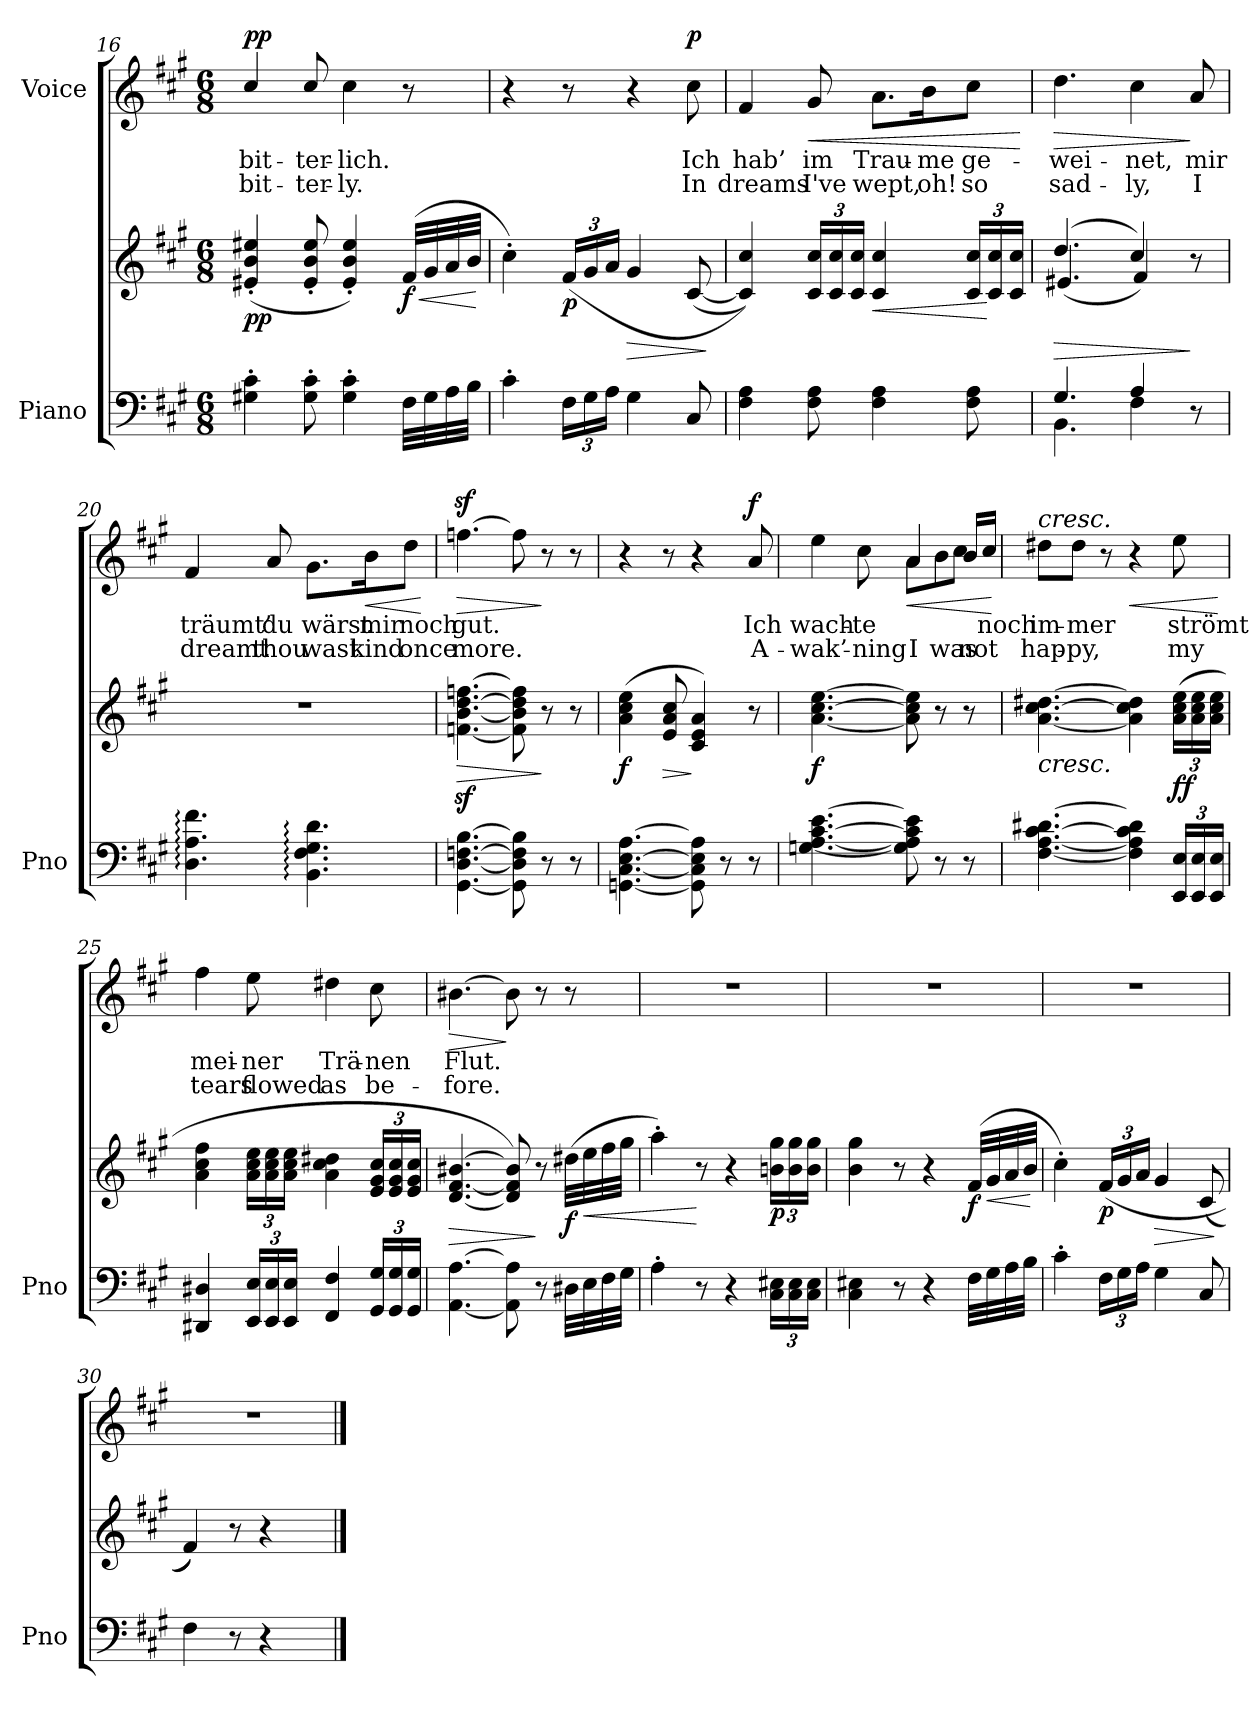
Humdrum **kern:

**kern	**kern	**dynam	**kern	**text	**text	**dynam
*part2	*part2	*part2	*part1	*part1	*part1	*part1
*staff3	*staff2	*staff2/3	*staff1	*staff1	*staff1	*staff1
*I"Piano	*	*	*I"Voice	*	*	*
*I'Pno	*	*	*	*	*	*
!!LO:LB:g=z
*clefF4	*clefG2	*	*clefG2	*	*	*
*k[f#c#g#]	*k[f#c#g#]	*	*k[f#c#g#]	*	*	*
*M6/8	*M6/8	*	*M6/8	*	*	*
=16	=16	=16	=16	=16	=16	=16
!	!	!LO:DY:b	!	!LO:LY:b	!LO:LY:b	!LO:DY:a
4G#X\' 4c#\'	(>4e#X/' 4b/' 4ee#X/'	pp	4cc#/	bit-	bit-	pp
!	!	!	!	!LO:LY:b	!LO:LY:b	!
8G#\' 8c#\'	8e#/' 8b/' 8ee#/'	.	8cc#/	-ter-	-ter-	.
!	!	!	!	!LO:LY:b	!LO:LY:b	!
4G#\' 4c#\'	4e#/' 4b/' 4ee#/')	.	4cc#\	-lich.	-ly.	.
!	!	!LO:HP:b	!	!	!	!
!	!	!LO:DY:n=1:b	!	!	!	!
32F#\LLL	(>32f#/LLL	< f	8r	.	.	.
32G#\	32g#/	.	.	.	.	.
32A\	32a/	.	.	.	.	.
32B\JJJ	32b/JJJ	.	.	.	.	.
.	.	[	.	.	.	.
=17	=17	=17	=17	=17	=17	=17
4c#'\	4cc#'\)	.	4r	.	.	.
!	!	!LO:DY:b	!	!	!	!
24F#\LL	(>24f#/LL	p	8r	.	.	.
24G#\	24g#/	.	.	.	.	.
24A\JJ	24a/JJ	.	.	.	.	.
!	!	!LO:HP:b	!	!	!	!
4G#\	4g#/	>	4r	.	.	.
!	!	!	!	!LO:LY:b	!LO:LY:b	!LO:DY:a
8C#/	(>[8c#/	.	8cc#\	Ich	In	p
.	.	]	.	.	.	.
=18	=18	=18	=18	=18	=18	=18
!	!	!	!	!LO:LY:b	!LO:LY:b	!
4F#\ 4A\	4c#/] 4cc#/))	.	4f#/	hab’	dreams	.
!	!	!	!	!LO:LY:b	!LO:LY:b	!LO:HP:b
8F#\ 8A\	24c#/ 24cc#/LL	.	8g#/	im	I've	<
.	24c#/ 24cc#/	.	.	.	.	.
.	24c#/ 24cc#/JJ	.	.	.	.	.
!	!	!LO:HP:b	!	!LO:LY:b	!LO:LY:b	!
4F#\ 4A\	4c#/ 4cc#/	<	8.a\L	Trau-	wept,	.
!	!	!	!	!LO:LY:b	!LO:LY:b	!
.	.	.	16b\K	-me	oh!	.
!	!	!	!	!LO:LY:b	!LO:LY:b	!
8F#\ 8A\	24c#/ 24cc#/LL	.	8cc#\J	ge-	so	.
.	24c#/ 24cc#/	[	.	.	.	.
.	24c#/ 24cc#/JJ	.	.	.	.	.
.	.	.	.	.	.	[
=19	=19	=19	=19	=19	=19	=19
*^	*	*	*	*	*	*
!	!	!	!LO:HP:b	!	!LO:LY:b	!LO:LY:b	!LO:HP:b
*	*	*^	*	*	*	*	*
4.G#/	4.BB\	(>4.dd/	(<4.e#X/	>	4.dd\	-wei-	sad-	>
!	!	!	!	!	!	!LO:LY:b	!LO:LY:b	!
4A/	4F#\	4cc#/)	4f#/)	.	4cc#\	-net,	-ly,	.
!	!	!	!	!	!	!LO:LY:b	!LO:LY:b	!
8r	8ryy	8r	8ryy	]	8a/	mir	I	]
!!LO:LB:g=z
=20	=20	=20	=20	=20	=20	=20	=20	=20
!	!	!	!	!	!	!LO:LY:b	!LO:LY:b	!
*v	*v	*	*	*	*	*	*	*
*	*v	*v	*	*	*	*	*
4.D\: 4.A\: 4.f#\:	2.r	.	4f#/	träumt’	dreamt	.
!	!	!	!	!LO:LY:b	!LO:LY:b	!
.	.	.	8a/	du	thou	.
!	!	!	!	!LO:LY:b	!LO:LY:b	!
4.BB\: 4.F#\: 4.G#\: 4.d\:	.	.	8.g#\L	wärst	wast	.
!	!	!	!	!LO:LY:b	!LO:LY:b	!LO:HP:b
.	.	.	16b\K	mir	kind	<
!	!	!	!	!LO:LY:b	!LO:LY:b	!
.	.	.	8dd\J	noch	once	.
.	.	.	.	.	.	[
=21	=21	=21	=21	=21	=21	=21
!	!	!LO:HP:b	!	!LO:LY:b	!LO:LY:b	!LO:HP:b
[4.GG#\ [4.D\ [4.Fn\ [4.B\	[4.fn\z< [4.b\z< [4.dd\z< [4.ffn\z<	>	[4.ffnz>\	gut.	more.	>
8GG#\] 8D\] 8F\] 8B\]	8f\] 8b\] 8dd\] 8ff\]	.	8ff\]	.	.	.
8r	8r	]	8r	.	.	]
8r	8r	.	8r	.	.	.
=22	=22	=22	=22	=22	=22	=22
!	!	!LO:DY:b	!	!	!	!
[4.GGn\ [4.C#\ [4.E\ [4.A\	(>4a\ 4cc#\ 4ee\	f	4r	.	.	.
!	!	!LO:HP:b	!	!	!	!
.	8e/ 8a/ 8cc#/	>	8r	.	.	.
8GG\] 8C#\] 8E\] 8A\]	4c#/ 4e/ 4a/)	]	4r	.	.	.
8r	.	.	.	.	.	.
!	!	!	!	!LO:LY:b	!LO:LY:b	!LO:DY:a
8r	8r	.	8a/	Ich	A-	f
=23	=23	=23	=23	=23	=23	=23
!	!	!LO:DY:b	!	!LO:LY:b	!LO:LY:b	!
*	*	*	*^	*	*	*
[4.Gn\ [4.A\ [4.c#\ [4.e\	[4.a\ [4.cc#\ [4.ee\	f	4ee\	4reyy	wach-	-wak’-	.
!	!	!	!	!	!LO:LY:b	!LO:LY:b	!
.	.	.	8cc#\	8rAyy	-te	-ning	.
!	!	!	!	!	!LO:LY:b	!	!LO:HP:b
!	!	!	!	!	!	!LO:LY:b	!
8G\] 8A\] 8c#\] 8e\]	8a\] 8cc#\] 8ee\]	.	4a/	8a\L	.	I	<
!	!	!	!	!	!	!LO:LY:b	!
8r	8r	.	.	8b\	.	was	.
!	!	!	!	!	!LO:LY:b	!	!
!	!	!	!	!	!	!LO:LY:b	!
8r	8r	.	16b/LL	8cc#\J	.	not	.
!	!	!	!	!	!LO:LY:b	!	!
.	.	.	16cc#/JJ	.	noch	.	.
*	*	*	*v	*v	*	*	*
.	.	.	.	.	.	[
=24	=24	=24	=24	=24	=24	=24
!	!	!	!LO:TX:a:i:t=cresc.	!	!	!
!	!LO:TX:b:i:t=cresc.	!	!	!	!	!
!	!	!	!	!LO:LY:b	!LO:LY:b	!
[4.F#\ [4.A\ [4.c#\ [4.d#X\	[4.a\ [4.cc#\ [4.dd#X\	.	8dd#X\L	im-	hap-	.
!	!	!	!	!LO:LY:b	!LO:LY:b	!
.	.	.	8dd#\J	-mer	-py,	.
.	.	.	8r	.	.	.
!	!	!	!	!	!	!LO:HP:b
4F#\] 4A\] 4c#\] 4d#\]	4a\] 4cc#\] 4dd#\]	.	4r	.	.	<
!	!	!LO:DY:b	!	!LO:LY:b	!LO:LY:b	!
24EE/ 24E/LL	(>24a\ 24cc#\ 24ee\LL	ff	8ee\	strömt	my	.
24EE/ 24E/	24a\ 24cc#\ 24ee\	.	.	.	.	.
24EE/ 24E/JJ	24a\ 24cc#\ 24ee\JJ	.	.	.	.	.
.	.	.	.	.	.	[
!!LO:LB:g=z
=25	=25	=25	=25	=25	=25	=25
!	!	!	!	!LO:LY:b	!LO:LY:b	!
4DD#X/ 4D#X/	4a\ 4cc#\ 4ff#\	.	4ff#\	mei-	tears	.
!	!	!	!	!LO:LY:b	!LO:LY:b	!
24EE/ 24E/LL	24a\ 24cc#\ 24ee\LL	.	8ee\	-ner	flowed	.
24EE/ 24E/	24a\ 24cc#\ 24ee\	.	.	.	.	.
24EE/ 24E/JJ	24a\ 24cc#\ 24ee\JJ	.	.	.	.	.
!	!	!	!	!LO:LY:b	!LO:LY:b	!
4FF#/ 4F#/	4a\ 4cc#\ 4dd#X\	.	4dd#X\	Trä-	as	.
!	!	!	!	!LO:LY:b	!LO:LY:b	!
24GG#/ 24G#/LL	24e/ 24g#/ 24cc#/LL	.	8cc#\	-nen	be-	.
24GG#/ 24G#/	24e/ 24g#/ 24cc#/	.	.	.	.	.
24GG#/ 24G#/JJ	24e/ 24g#/ 24cc#/JJ	.	.	.	.	.
=26	=26	=26	=26	=26	=26	=26
!	!	!LO:HP:b	!	!LO:LY:b	!LO:LY:b	!LO:HP:b
[4.AA\ [4.A\	[4.d/ [4.f#/ [4.b#X/	>	[4.b#X\	Flut.	-fore.	>
8AA\] 8A\]	8d/] 8f#/] 8b#/])	.	8b#\]	.	.	]
8r	8r	]	8r	.	.	.
!	!	!LO:DY:b	!	!	!	!
32D#X\LLL	(>32dd#X\LLL	f	8r	.	.	.
!	!	!LO:HP:b	!	!	!	!
32E\	32ee\	<	.	.	.	.
32F#\	32ff#\	.	.	.	.	.
32G#\JJJ	32gg#\JJJ	.	.	.	.	.
=27	=27	=27	=27	=27	=27	=27
4A'\	4aa'\)	.	2.r	.	.	.
8r	8r	[	.	.	.	.
4r	4r	.	.	.	.	.
!	!	!LO:DY:b	!	!	!	!
24C#\ 24E#X\LL	24bn\ 24gg#\LL	p	.	.	.	.
24C#\ 24E#\	24b\ 24gg#\	.	.	.	.	.
24C#\ 24E#\JJ	24b\ 24gg#\JJ	.	.	.	.	.
=28	=28	=28	=28	=28	=28	=28
4C#\ 4E#X\	4b\ 4gg#\	.	2.r	.	.	.
8r	8r	.	.	.	.	.
4r	4r	.	.	.	.	.
!	!	!LO:DY:b	!	!	!	!
32F#\LLL	(>32f#/LLL	f	.	.	.	.
!	!	!LO:HP:b	!	!	!	!
32G#\	32g#/	<	.	.	.	.
32A\	32a/	.	.	.	.	.
32B\JJJ	32b/JJJ	.	.	.	.	.
.	.	[	.	.	.	.
=29	=29	=29	=29	=29	=29	=29
4c#'\	4cc#'\)	.	2.r	.	.	.
!	!	!LO:DY:b	!	!	!	!
24F#\LL	(>24f#/LL	p	.	.	.	.
24G#\	24g#/	.	.	.	.	.
24A\JJ	24a/JJ	.	.	.	.	.
!	!	!LO:HP:b	!	!	!	!
4G#\	4g#/	>	.	.	.	.
8C#/	(<8c#/	.	.	.	.	.
.	.	]	.	.	.	.
=30	=30	=30	=30	=30	=30	=30
4F#\	4f#/))	.	2.r	.	.	.
8r	8r	.	.	.	.	.
4r	4r	.	.	.	.	.
8ryy	8ryy	.	.	.	.	.
==	==	==	==	==	==	==
*-	*-	*-	*-	*-	*-	*-
